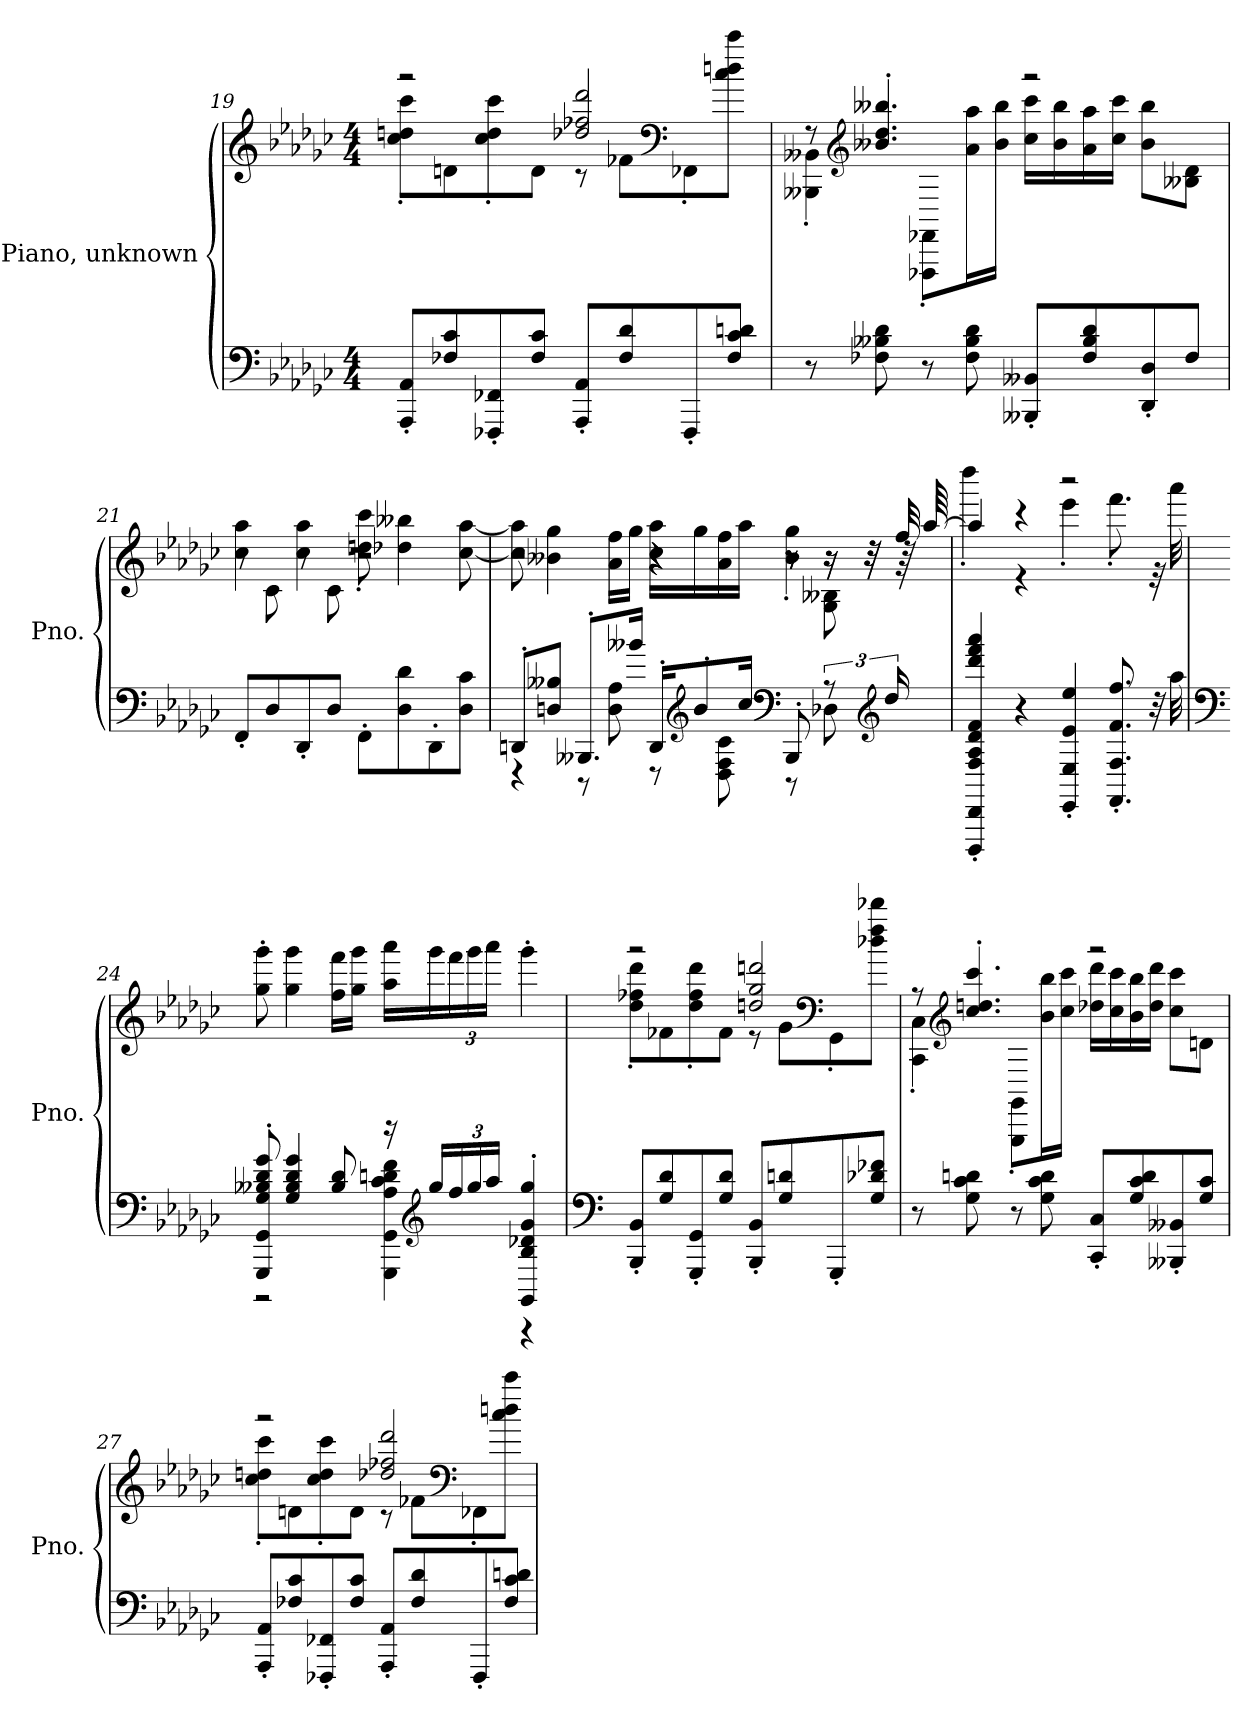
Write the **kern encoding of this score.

**kern	**kern
*part1	*part1
*staff2	*staff1
*I"Piano, unknown	*
*I'Pno.	*
!!LO:LB:g=z
*clefF4	*clefG2
*k[b-e-a-d-g-c-]	*k[b-e-a-d-g-c-]
*M4/4	*M4/4
=19	=19
*	*^
8AAA-/' 8AA-/'L	2r	8cc-\' 8ddn\' 8ccc-\'L
8F-X/ 8c-/	.	8dn\
8FFF-X/' 8FF-X/'	.	8cc-\' 8dd\' 8ccc-\'
8F-/ 8c-/J	.	8d\J
8AAA-/' 8AA-/'L	2dd-X/ 2ff-X/ 2ddd-/	8r
8F-/ 8d-/	.	8f-X\L
*	*clefF4	*
8FFF-'/	.	8FF-X'\
8F-/ 8c-/ 8dn/J	.	8cc-\ 8ddn\ 8ccc-\J
=20	=20	=20
8r	8r	4BBB--X\' 4BB--X\'
*	*clefG2	*
8F-X\ 8B--X\ 8d-\	4.b--X/' 4.dd-/' 4.bb--X/'	.
8r	.	8FFF-X\' 8FF-X\'L
8F-\ 8B--\ 8d-\	.	16a-\ 16aa-\L
.	.	16b--\ 16bb--\JJ
8BBB--X/' 8BB--X/'L	2r	16cc-\ 16ccc-\LL
.	.	16b--\ 16bb--\
8F-/ 8B--/ 8d-/	.	16a-\ 16aa-\
.	.	16cc-\ 16ccc-\JJ
8DD-/' 8D-/'	.	8b--\ 8bb--\L
8F-/J	.	8B--X\ 8d-\J
!!LO:LB:g=z
=21	=21	=21
*	*	*^
8FF'/L	1r	8r	4cc-\ 4aa-\
8D-/	.	8c-\	.
8DD-'/	.	8r	4cc-\ 4aa-\
8D-/J	.	8c-\	.
8FF'\L	.	8ddn\' 8ccc-\'	2r
8D-\ 8d-\	.	4dd-X\ 4bb--X\	.
8DD-'\	.	.	.
8D-\ 8c-\J	.	[8cc-\ [8aa-\	.
=22	=22	=22	=22
*^	*	*	*^
8DDn'/L	4r	2r	8cc-\] 8aa-\]	2r	2r
8Dn/ 8B--X/J	.	.	4b--X\ 4gg-\	.	.
8.BBB--X'/L	8r	.	.	.	.
.	8D\ 8A-\	.	16a-\ 16ff\LL	.	.
16b--X/Jk	.	.	16gg-\JJ	.	.
16DD'/KL	8r	4r	16cc-\ 16aa-\LL	4r	4r
*clefG2	*	*	*	*	*
8b--'/	.	.	16gg-\	.	.
.	8D\ 8F\ 8c-\	.	16a-\ 16ff\	.	.
16cc-/Jk	.	.	16aa-\JJ	.	.
*clefF4	*	*	*	*	*
8BBB--'/	8r	8r	4b--\' 4gg-\'	8r	8r
12r	8D-X\	16r	.	16r	8G-\ 8B--X\
.	.	32r	.	32r	.
*clefG2	*	*	*	*	*
24dd-/	.	.	.	.	.
.	.	64r	.	32ff/	.
.	.	[64aa-/	.	.	.
*v	*v	*	*	*	*
*	*	*v	*v	*v
!!LO:PB:g=z
=23	=23	=23
4DDD-/' 4DD-/' 4F/' 4A-/' 4d-/' 4f/' 4ddd-/' 4fff/' 4aaa-/'	4aa-/]	4dddd-'\
4r	4r	4r
4EE-/' 4E-/' 4e-/' 4ee-/'	2r	4eee-'\
8.FF/' 8.F/' 8.f/' 8.ff/'	.	8.fff'\
32r	.	32r
32aa-\	.	32aaa-\
*	*v	*v
=24	=24
*clefF4	*
*^	*
8GGG-/' 8GG-/' 8G-/' 8B--X/' 8d-/' 8g-/'	2r	8gg-\' 8ggg-\'
4G-/ 4B--/ 4d-/ 4g-/	.	4gg-\ 4ggg-\
8B--/ 8d-/	.	16ff\ 16fff\LL
.	.	16gg-\ 16ggg-\JJ
16r	4GGG-\ 4GG-\ 4A-\ 4c-\ 4dn\ 4f\	16aa-\ 16aaa-\LL
*clefG2	*	*
16gg-/LL	.	16ggg-\
*Xbrackettup	*	*Xbrackettup
24ff/	.	24fff\
24gg-/	.	24ggg-\
24aa-/JJ	.	24aaa-\JJ
4GG-/' 4B--/' 4d-X/' 4g-/' 4gg-/'	4r	4ggg-'\
*v	*v	*
=25	=25
*clefF4	*
*	*^
8BBB-/' 8BB-/'L	2r	8dd-\' 8ff-X\' 8ddd-\'L
8G-/ 8d-/	.	8f-X\
8GGG-/' 8GG-/'	.	8dd-\' 8ff-\' 8ddd-\'
8G-/ 8d-/J	.	8f-\J
8BBB-/' 8BB-/'L	2ddn/ 2gg-/ 2dddn/	8r
8G-/ 8dn/	.	8g-\L
*	*clefF4	*
8GGG-'/	.	8GG-'\
8G-/ 8d-X/ 8f-X/J	.	8dd-X\ 8ff-\ 8ddd-X\J
!!LO:LB:g=z	!!
=26	=26	=26
8r	8r	4CC-\' 4C-\'
*	*clefG2	*
8G-\ 8c-\ 8dn\	4.cc-/' 4.ddn/' 4.ccc-/'	.
8r	.	8GGG-\' 8GG-\'L
8G-\ 8c-\ 8d\	.	16b-\ 16bb-\L
.	.	16cc-\ 16ccc-\JJ
8CC-/' 8C-/'L	2r	16dd-X\ 16ddd-\LL
.	.	16cc-\ 16ccc-\
8G-/ 8c-/ 8d/	.	16b-\ 16bb-\
.	.	16dd-\ 16ddd-\JJ
8BBB--X/' 8BB--X/'	.	8cc-\ 8ccc-\L
8G-/ 8c-/J	.	8dn\J
=27	=27	=27
8AAA-/' 8AA-/'L	2r	8cc-\' 8ddn\' 8ccc-\'L
8F-X/ 8c-/	.	8dn\
8FFF-X/' 8FF-X/'	.	8cc-\' 8dd\' 8ccc-\'
8F-/ 8c-/J	.	8d\J
8AAA-/' 8AA-/'L	2dd-X/ 2ff-X/ 2ddd-/	8r
8F-/ 8d-/	.	8f-X\L
*	*clefF4	*
8FFF-'/	.	8FF-X'\
8F-/ 8c-/ 8dn/J	.	8cc-\ 8ddn\ 8ccc-\J
*	*v	*v
=	=
*-	*-
